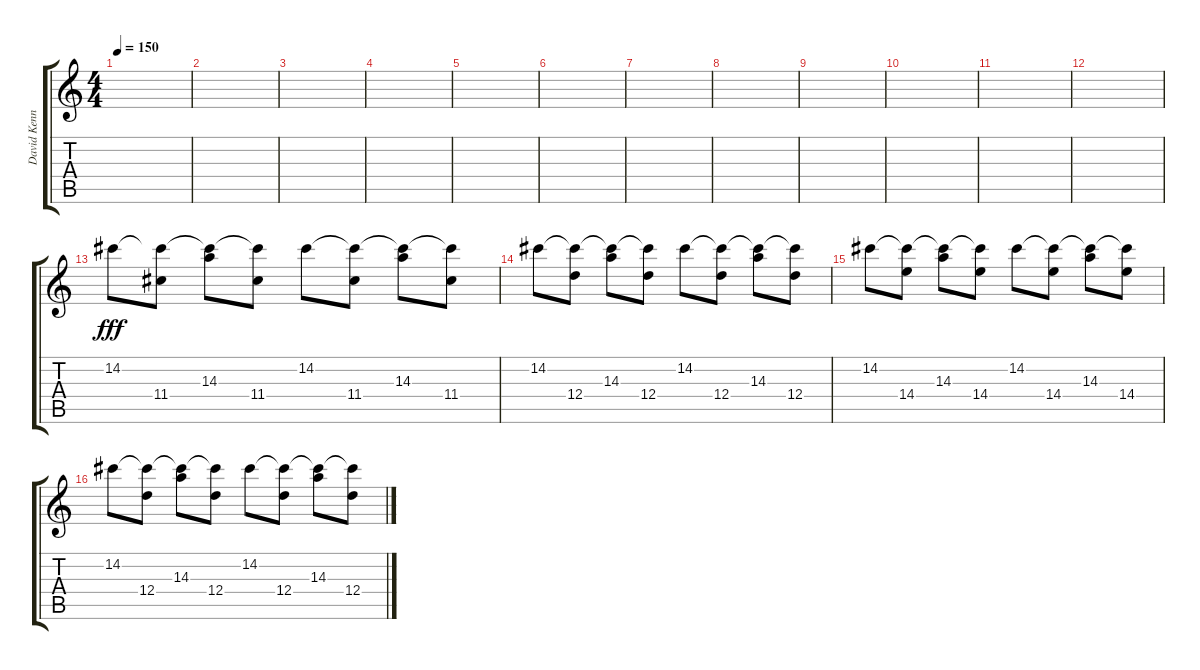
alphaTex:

\track ("David Kennedy Guitar 1" "David Kenn") {instrument electricguitarclean}
\staff {score tabs}
\tuning (E4 B3 G3 D3 A2 E2) {hide}
\ts (4 4)
\tempo 150
\clef g2
\ks c
|
|
|
|
|
|
|
|
|
|
|
|
14.2.8{dy fff} (14.2{t} 11.4).8 (14.2{t} 14.3).8 (14.2{t} 11.4).8 14.2.8 (14.2{t} 11.4).8 (14.2{t} 14.3).8 (14.2{t} 11.4).8 |
14.2.8 (14.2{t} 12.4).8 (14.2{t} 14.3).8 (14.2{t} 12.4).8 14.2.8 (14.2{t} 12.4).8 (14.2{t} 14.3).8 (14.2{t} 12.4).8 |
14.2.8 (14.2{t} 14.4).8 (14.2{t} 14.3).8 (14.2{t} 14.4).8 14.2.8 (14.2{t} 14.4).8 (14.2{t} 14.3).8 (14.2{t} 14.4).8 |
14.2.8 (14.2{t} 12.4).8 (14.2{t} 14.3).8 (14.2{t} 12.4).8 14.2.8 (14.2{t} 12.4).8 (14.2{t} 14.3).8 (14.2{t} 12.4).8
